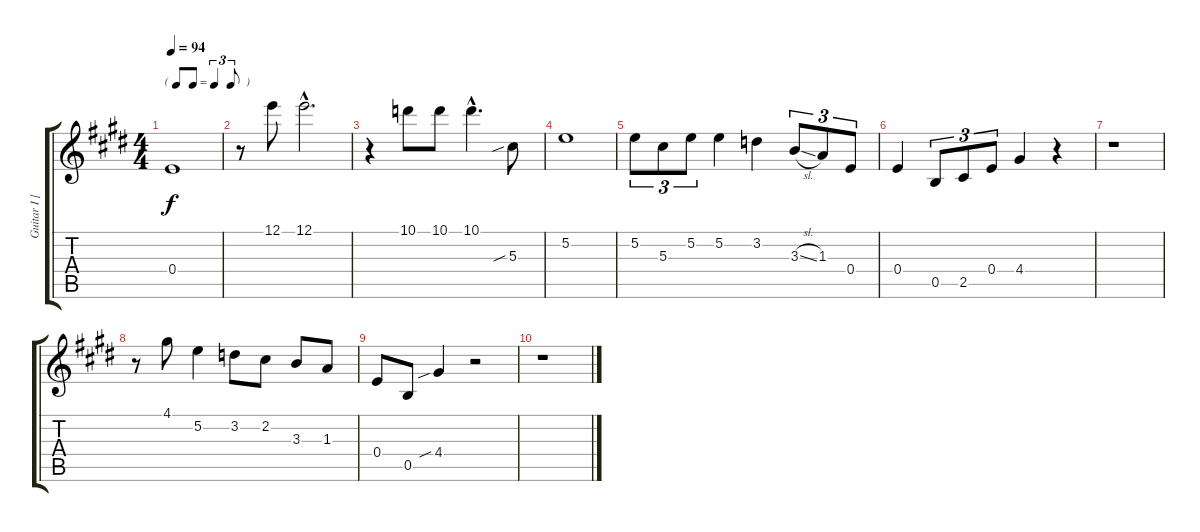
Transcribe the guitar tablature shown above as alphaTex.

\track ("Guitar I [Eric Clapton]" "Guitar I [") {instrument acousticguitarsteel}
\staff {score tabs}
\tuning (E4 B3 Ab3 E3 B2 E2) {hide}
\ts (4 4)
\tf triplet8th
\tempo 94
\clef g2
\ks e
0.4.1{dy f} |
r.8 12.1.8 12.1{hac}.2{d} |
r.4 10.1.8 10.1.8 10.1{hac}.4{d} 5.3{sib}.8 |
5.2.1 |
5.2.8{tu (3 2)} 5.3.8{tu (3 2)} 5.2.8{tu (3 2)} 5.2.4 3.2.4 3.3{sl}.8{tu (3 2)} 1.3.8{tu (3 2)} 0.4.8{tu (3 2)} |
0.4.4 0.5.8{tu (3 2)} 2.5.8{tu (3 2)} 0.4.8{tu (3 2)} 4.4.4 r.4 |
r.1 |
r.8 4.1.8 5.2.4 3.2.8 2.2.8 3.3.8 1.3.8 |
0.4.8 0.5.8 4.4{sib}.4 r.2 |
r.1
